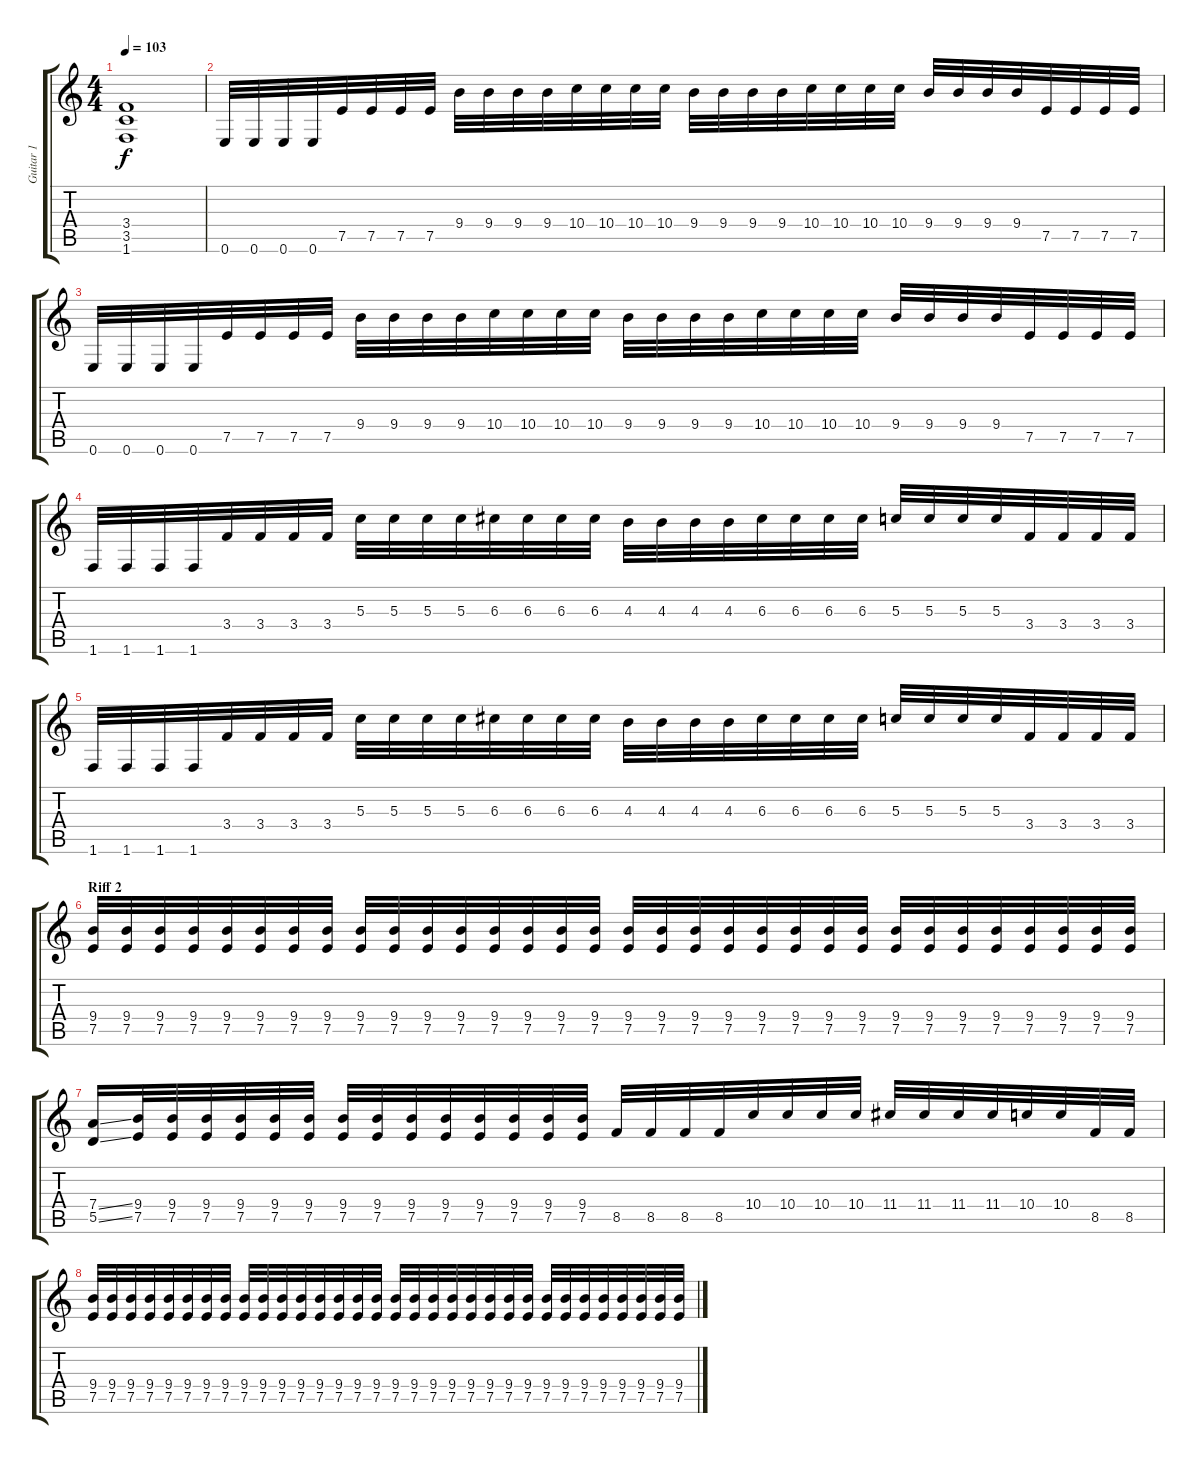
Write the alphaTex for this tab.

\track ("Guitar 1" "Guitar 1") {instrument distortionguitar}
\staff {score tabs}
\tuning (E4 B3 G3 D3 A2 E2) {hide}
\ts (4 4)
\tempo 103
\clef g2
\ks c
(3.4{t} 3.5{t} 1.6{t}).1{dy f} |
0.6.32 0.6.32 0.6.32 0.6.32 7.5.32 7.5.32 7.5.32 7.5.32 9.4.32 9.4.32 9.4.32 9.4.32 10.4.32 10.4.32 10.4.32 10.4.32 9.4.32 9.4.32 9.4.32 9.4.32 10.4.32 10.4.32 10.4.32 10.4.32 9.4.32 9.4.32 9.4.32 9.4.32 7.5.32 7.5.32 7.5.32 7.5.32 |
0.6.32 0.6.32 0.6.32 0.6.32 7.5.32 7.5.32 7.5.32 7.5.32 9.4.32 9.4.32 9.4.32 9.4.32 10.4.32 10.4.32 10.4.32 10.4.32 9.4.32 9.4.32 9.4.32 9.4.32 10.4.32 10.4.32 10.4.32 10.4.32 9.4.32 9.4.32 9.4.32 9.4.32 7.5.32 7.5.32 7.5.32 7.5.32 |
1.6.32 1.6.32 1.6.32 1.6.32 3.4.32 3.4.32 3.4.32 3.4.32 5.3.32 5.3.32 5.3.32 5.3.32 6.3.32 6.3.32 6.3.32 6.3.32 4.3.32 4.3.32 4.3.32 4.3.32 6.3.32 6.3.32 6.3.32 6.3.32 5.3.32 5.3.32 5.3.32 5.3.32 3.4.32 3.4.32 3.4.32 3.4.32 |
1.6.32 1.6.32 1.6.32 1.6.32 3.4.32 3.4.32 3.4.32 3.4.32 5.3.32 5.3.32 5.3.32 5.3.32 6.3.32 6.3.32 6.3.32 6.3.32 4.3.32 4.3.32 4.3.32 4.3.32 6.3.32 6.3.32 6.3.32 6.3.32 5.3.32 5.3.32 5.3.32 5.3.32 3.4.32 3.4.32 3.4.32 3.4.32 |
\section ("" "Riff 2")
(9.4 7.5).32 (9.4 7.5).32 (9.4 7.5).32 (9.4 7.5).32 (9.4 7.5).32 (9.4 7.5).32 (9.4 7.5).32 (9.4 7.5).32 (9.4 7.5).32 (9.4 7.5).32 (9.4 7.5).32 (9.4 7.5).32 (9.4 7.5).32 (9.4 7.5).32 (9.4 7.5).32 (9.4 7.5).32 (9.4 7.5).32 (9.4 7.5).32 (9.4 7.5).32 (9.4 7.5).32 (9.4 7.5).32 (9.4 7.5).32 (9.4 7.5).32 (9.4 7.5).32 (9.4 7.5).32 (9.4 7.5).32 (9.4 7.5).32 (9.4 7.5).32 (9.4 7.5).32 (9.4 7.5).32 (9.4 7.5).32 (9.4 7.5).32 |
(7.4{ss} 5.5{ss}).16 (9.4 7.5).32 (9.4 7.5).32 (9.4 7.5).32 (9.4 7.5).32 (9.4 7.5).32 (9.4 7.5).32 (9.4 7.5).32 (9.4 7.5).32 (9.4 7.5).32 (9.4 7.5).32 (9.4 7.5).32 (9.4 7.5).32 (9.4 7.5).32 (9.4 7.5).32 8.5.32 8.5.32 8.5.32 8.5.32 10.4.32 10.4.32 10.4.32 10.4.32 11.4.32 11.4.32 11.4.32 11.4.32 10.4.32 10.4.32 8.5.32 8.5.32 |
(9.4 7.5).32 (9.4 7.5).32 (9.4 7.5).32 (9.4 7.5).32 (9.4 7.5).32 (9.4 7.5).32 (9.4 7.5).32 (9.4 7.5).32 (9.4 7.5).32 (9.4 7.5).32 (9.4 7.5).32 (9.4 7.5).32 (9.4 7.5).32 (9.4 7.5).32 (9.4 7.5).32 (9.4 7.5).32 (9.4 7.5).32 (9.4 7.5).32 (9.4 7.5).32 (9.4 7.5).32 (9.4 7.5).32 (9.4 7.5).32 (9.4 7.5).32 (9.4 7.5).32 (9.4 7.5).32 (9.4 7.5).32 (9.4 7.5).32 (9.4 7.5).32 (9.4 7.5).32 (9.4 7.5).32 (9.4 7.5).32 (9.4 7.5).32
